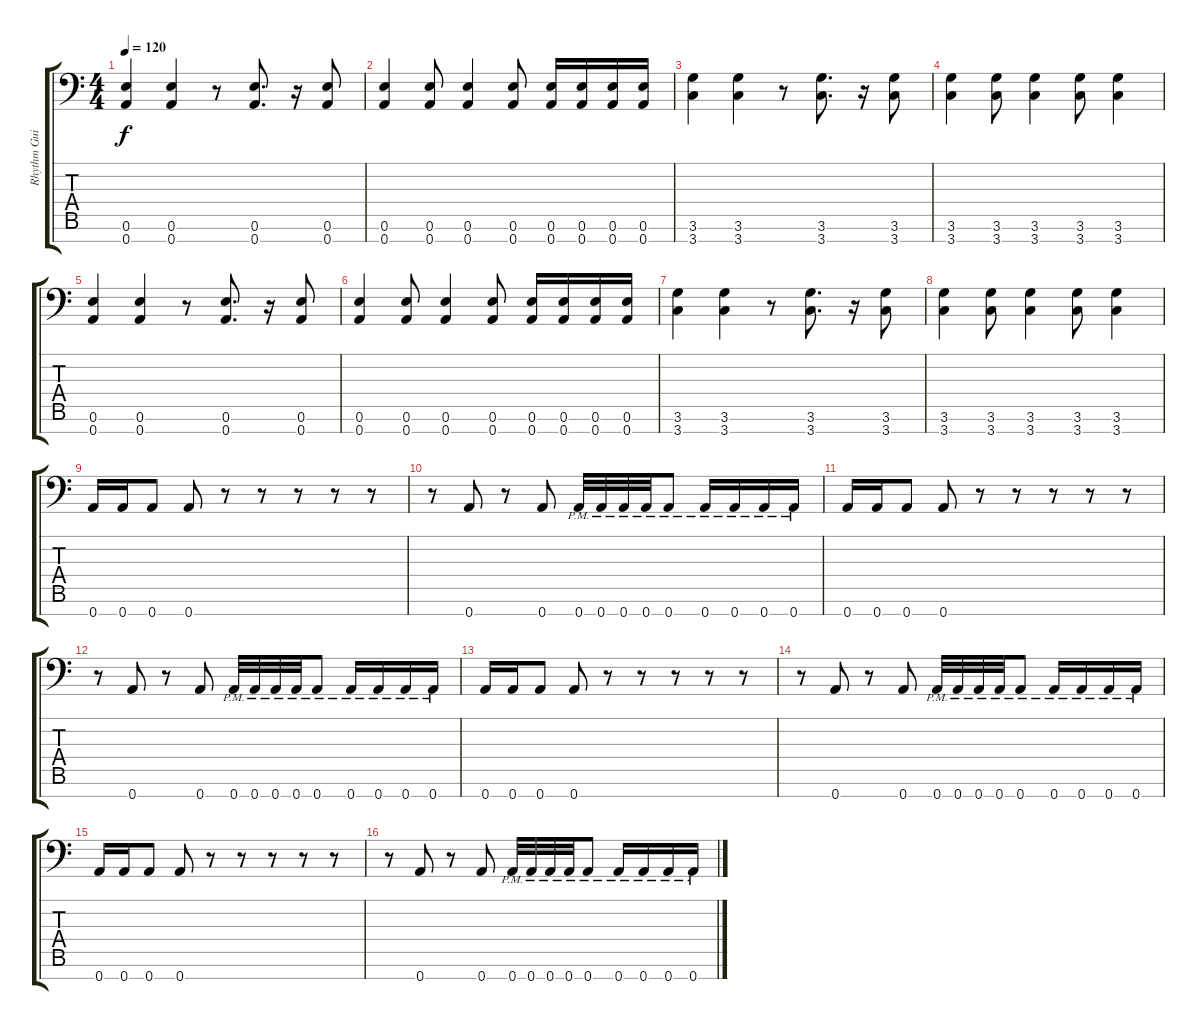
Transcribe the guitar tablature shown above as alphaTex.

\track ("Rhythm Guitar 1" "Rhythm Gui") {instrument distortionguitar}
\staff {score tabs}
\tuning (E4 B3 G3 D3 A2 E2 A1) {hide}
\ts (4 4)
\tempo 120
\clef f4
\ks c
(0.6 0.7).4{dy f} (0.6 0.7).4 r.8 (0.6 0.7).8{d} r.16 (0.6 0.7).8 |
(0.6 0.7).4 (0.6 0.7).8 (0.6 0.7).4 (0.6 0.7).8 (0.6 0.7).16 (0.6 0.7).16 (0.6 0.7).16 (0.6 0.7).16 |
(3.6 3.7).4 (3.6 3.7).4 r.8 (3.6 3.7).8{d} r.16 (3.6 3.7).8 |
(3.6 3.7).4 (3.6 3.7).8 (3.6 3.7).4 (3.6 3.7).8 (3.6 3.7).4 |
(0.6 0.7).4 (0.6 0.7).4 r.8 (0.6 0.7).8{d} r.16 (0.6 0.7).8 |
(0.6 0.7).4 (0.6 0.7).8 (0.6 0.7).4 (0.6 0.7).8 (0.6 0.7).16 (0.6 0.7).16 (0.6 0.7).16 (0.6 0.7).16 |
(3.6 3.7).4 (3.6 3.7).4 r.8 (3.6 3.7).8{d} r.16 (3.6 3.7).8 |
(3.6 3.7).4 (3.6 3.7).8 (3.6 3.7).4 (3.6 3.7).8 (3.6 3.7).4 |
0.7.16 0.7.16 0.7.8 0.7.8 r.8 r.8 r.8 r.8 r.8 |
r.8 0.7.8 r.8 0.7.8 0.7{pm}.32 0.7{pm}.32 0.7{pm}.32 0.7{pm}.32 0.7{pm}.8 0.7{pm}.16 0.7{pm}.16 0.7{pm}.16 0.7{pm}.16 |
0.7.16 0.7.16 0.7.8 0.7.8 r.8 r.8 r.8 r.8 r.8 |
r.8 0.7.8 r.8 0.7.8 0.7{pm}.32 0.7{pm}.32 0.7{pm}.32 0.7{pm}.32 0.7{pm}.8 0.7{pm}.16 0.7{pm}.16 0.7{pm}.16 0.7{pm}.16 |
0.7.16 0.7.16 0.7.8 0.7.8 r.8 r.8 r.8 r.8 r.8 |
r.8 0.7.8 r.8 0.7.8 0.7{pm}.32 0.7{pm}.32 0.7{pm}.32 0.7{pm}.32 0.7{pm}.8 0.7{pm}.16 0.7{pm}.16 0.7{pm}.16 0.7{pm}.16 |
0.7.16 0.7.16 0.7.8 0.7.8 r.8 r.8 r.8 r.8 r.8 |
r.8 0.7.8 r.8 0.7.8 0.7{pm}.32 0.7{pm}.32 0.7{pm}.32 0.7{pm}.32 0.7{pm}.8 0.7{pm}.16 0.7{pm}.16 0.7{pm}.16 0.7{pm}.16
